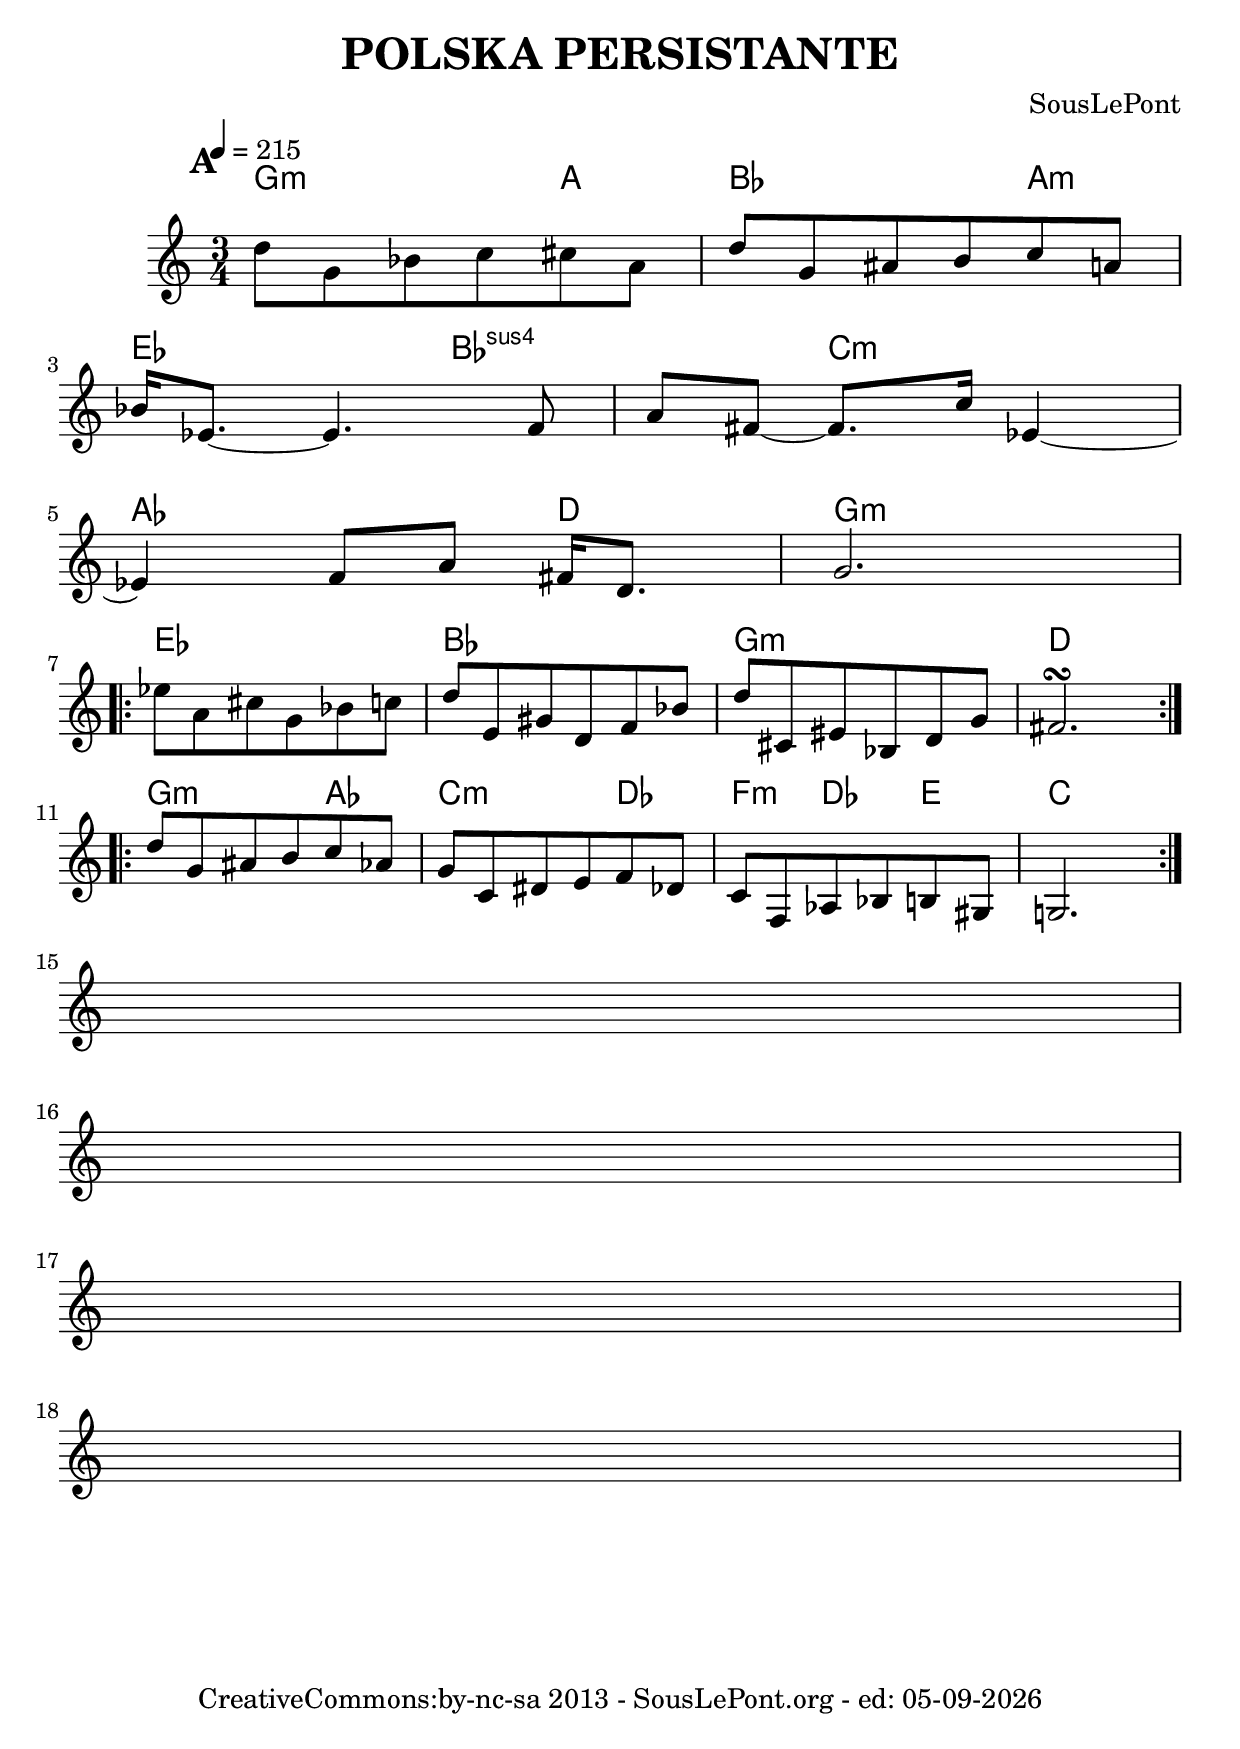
\version "2.10.0"
#(set-default-paper-size "a4")
#(set-global-staff-size 24)

\header{
	title = "POLSKA PERSISTANTE"
	subtitle = ""
	composer = "SousLePont"
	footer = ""
        date = # ( strftime "%d-%m-%Y" ( localtime ( current-time ) ) )
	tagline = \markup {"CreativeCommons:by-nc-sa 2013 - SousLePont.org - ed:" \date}
	dedication = ""
}
%Décommente la ligne suivante pour gagner de la place
%\paper {between-system-space = 12.5\cm between-system-padding = 1 ragged-bottom=##f ragged-last-bottom=##f }

harmonies = { \chords {
    g:m s a bes s a:m  \break
    es s bes:sus4 s  c:m s \break
    aes s d g2.:m \break
    \repeat volta 2 {es2. bes g:m d} \break
    \repeat volta 2 {g4:m s aes c:m s des f:m des e c2.}\break
}}
melodie   = \transpose c c' { 
\tempo 4 = 215
\time 3/4
\mark \default
d'8 g bes c' cis' a 
d' g ais b c' a\break
bes16 es8.~es4. f8
a fis8~fis8. c'16 es4~
es f8 a fis16 d8. 
g2.
es'8 a cis' g bes c' 
d' e gis d f bes
d' cis eis bes, d g fis2.\turn
d'8 g ais b c' aes 
g c dis e f des
c f, aes, bes, b, gis,!
g,!2.\break
s \break s \break s \break s \break 
}
droite    = \transpose c c' { 

}
gauche    = \relative c { 
}

\score { %\transpose c d 
  <<
	\new ChordNames \harmonies	%grave les accords au dessus 	
	\new Staff = "" { \clef "treble" \override Score.RehearsalMark #'padding = #5 \set Score.markFormatter = #format-mark-circle-letters \set Score.skipBars = ##t \melodie }

%	\new PianoStaff = "" <<
%        \new Staff = "droite" \with {\override StaffSymbol #'staff-space = #(magstep -3)\override StaffSymbol #'thickness = #(magstep -3)}  {\set fontSize = #-3 \droite }
%       \new Staff = "gauche" { \clef "bass" \gauche }
%    >>
  >>    
  \midi {
    }
  \layout {}
}

